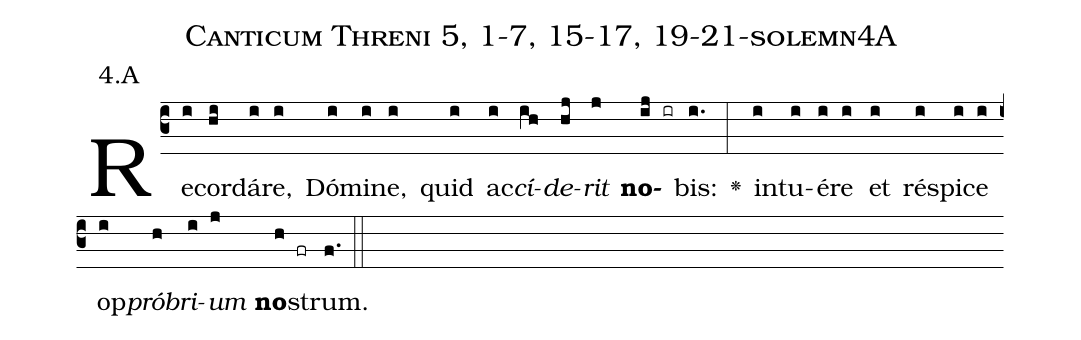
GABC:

name: Canticum Threni 5, 1-7, 15-17, 19-21-solemn4A;
annotation: 4.A;
%%
(c3)Re(i)cor(hi)dá(i)re,(i) Dó(i)mi(i)ne,(i) quid(i) ac(i)<i>cí</i>(ih)<i>de</i>(hj)<i>rit</i>(j) <b>no</b>(ij ir)bis:(i.) <v>\greheightstar</v>(:) in(i)tu(i)é(i)re(i) et(i) ré(i)spi(i)ce(i) op(i)<i>pró</i>(h)<i>bri</i>(i)<i>um</i>(j) <b>no</b>(h fr)strum.(f.) (::)


%E(i) u(h) o(i) u(j) a(h) e.(f.) (::)
